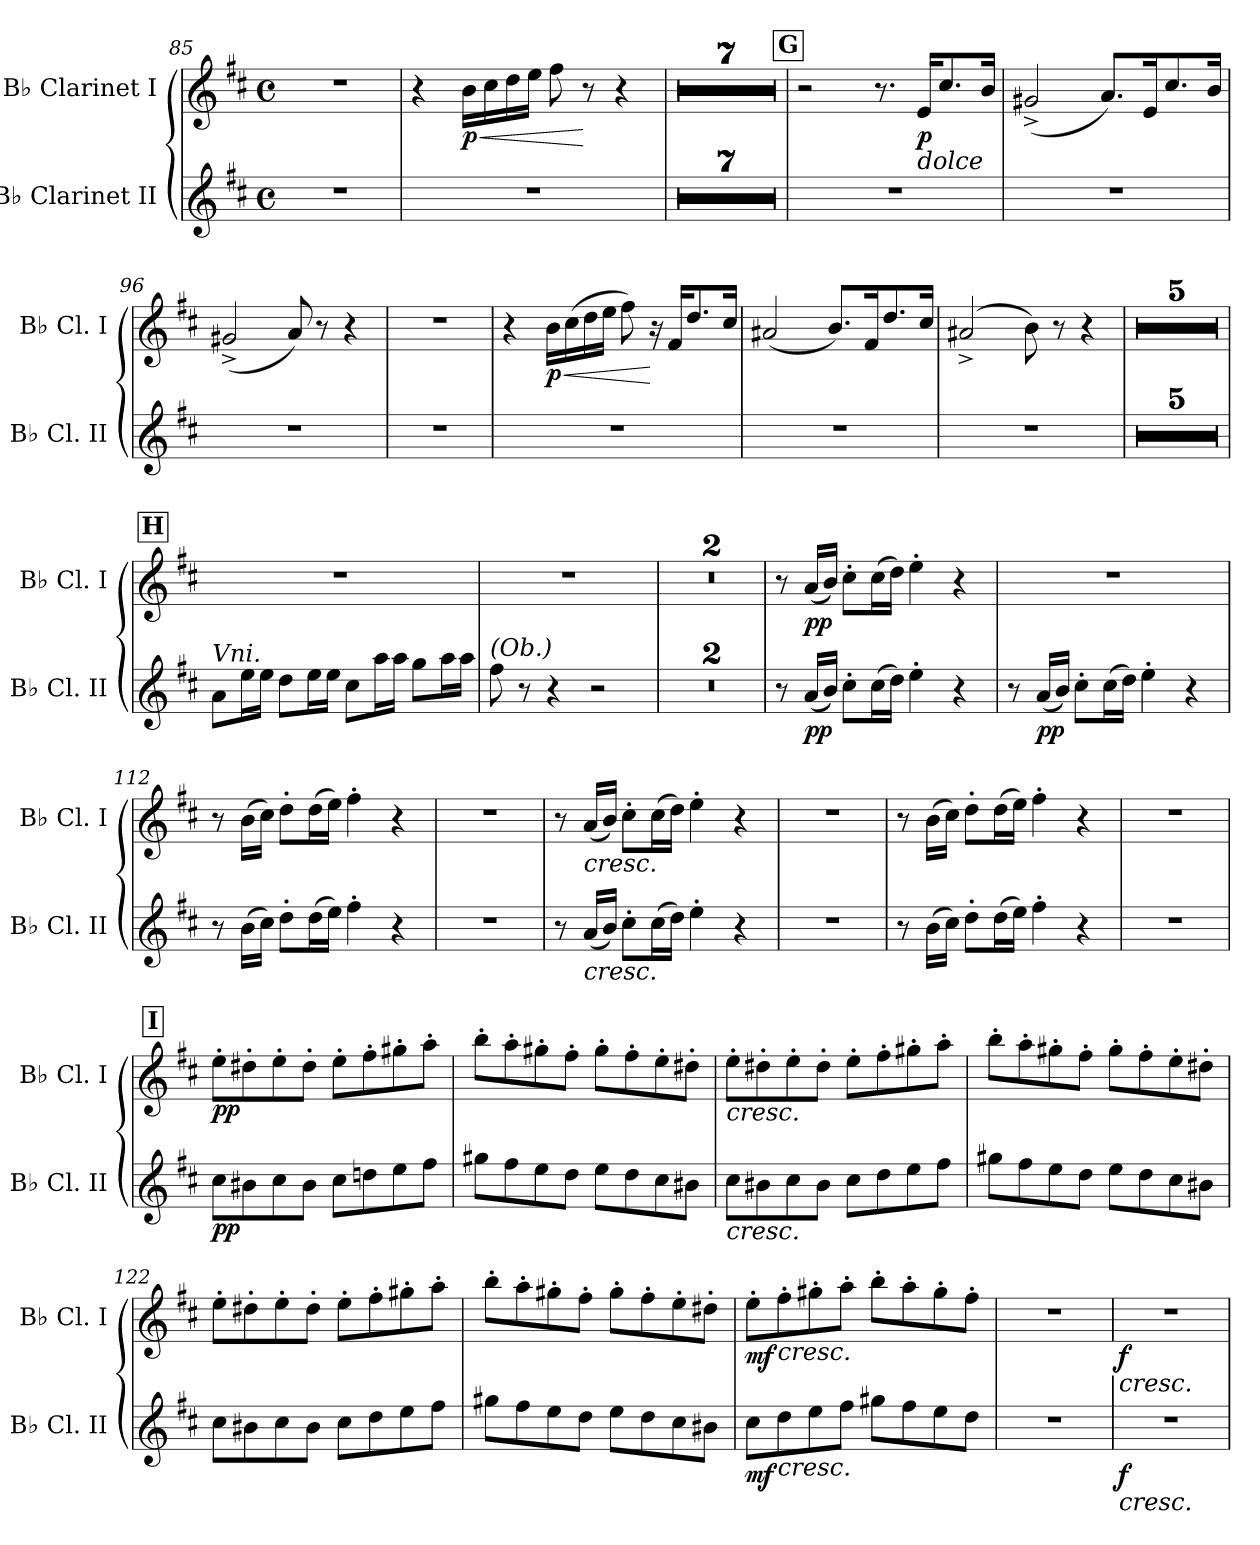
**kern	**dynam	**kern	**dynam
*part2	*part2	*part1	*part1
*staff2	*staff2	*staff1	*staff1
*I"B♭ Clarinet II	*	*I"B♭ Clarinet I	*
*I'B♭ Cl. II	*	*I'B♭ Cl. I	*
*clefG2	*	*clefG2	*
*ITrd1c2	*	*ITrd1c2	*
*k[]	*	*k[]	*
*M4/4	*	*M4/4	*
*met(c)	*	*met(c)	*
=85	=85	=85	=85
1r	.	1r	.
=86	=86	=86	=86
1r	.	4r	.
!	!	!	!LO:HP:b
!	!	!	!LO:DY:n=1:b
.	.	16a\LL	< p
.	.	16b\	.
.	.	16cc\	.
.	.	16dd\JJ	.
.	.	8ee\	.
.	.	8r	[
.	.	4r	.
=87	=87	=87	=87
1r	.	1r	.
=88	=88	=88	=88
1r	.	1r	.
!!LO:LB:g=z
=89	=89	=89	=89
1r	.	1r	.
=90	=90	=90	=90
1r	.	1r	.
=91	=91	=91	=91
1r	.	1r	.
=92	=92	=92	=92
1r	.	1r	.
=93	=93	=93	=93
1r	.	1r	.
!!LO:REH:place=s1:a:B:fs=12:t=G
=94	=94	=94	=94
1r	.	2r	.
.	.	8.r	.
!	!	!LO:TX:b:i:t=dolce	!
!	!	!	!LO:DY:b
.	.	16d/KL	p
.	.	8.b/	.
.	.	16a/Jk	.
=95	=95	=95	=95
1r	.	(<2f#X^/	.
.	.	8.g/L)	.
.	.	16d/K	.
.	.	8.b/	.
.	.	16a/Jk	.
=96	=96	=96	=96
1r	.	(<2f#X^/	.
.	.	8g/)	.
.	.	8r	.
.	.	4r	.
=97	=97	=97	=97
1r	.	1r	.
!!LO:PB:g=z
=98	=98	=98	=98
1r	.	4r	.
!	!	!	!LO:HP:b
!	!	!	!LO:DY:n=1:b
.	.	16a\LL	< p
.	.	(>16b\	.
.	.	16cc\	.
.	.	16dd\JJ	.
.	.	8ee\)	.
.	.	16r	[
.	.	16e/KL	.
.	.	8.cc/	.
.	.	16b/Jk	.
=99	=99	=99	=99
1r	.	(<2g#X/	.
.	.	8.a/L)	.
.	.	16e/K	.
.	.	8.cc/	.
.	.	16b/Jk	.
=100	=100	=100	=100
1r	.	(>2g#X^/	.
.	.	8a\)	.
.	.	8r	.
.	.	4r	.
=101	=101	=101	=101
1r	.	1r	.
=102	=102	=102	=102
1r	.	1r	.
=103	=103	=103	=103
1r	.	1r	.
=104	=104	=104	=104
1r	.	1r	.
=105	=105	=105	=105
1r	.	1r	.
!!LO:LB:g=z
!!LO:REH:place=s1:a:B:fs=12:t=H
=106	=106	=106	=106
!LO:TX:a:i:t=Vni.	!	!	!
8g\L	.	1r	.
16dd\L	.	.	.
16dd\JJ	.	.	.
8cc\L	.	.	.
16dd\L	.	.	.
16dd\JJ	.	.	.
8b\L	.	.	.
16gg\L	.	.	.
16gg\JJ	.	.	.
8ff\L	.	.	.
16gg\L	.	.	.
16gg\JJ	.	.	.
=107	=107	=107	=107
!LO:TX:a:i:t=(Ob.)	!	!	!
8ee\	.	1r	.
8r	.	.	.
4r	.	.	.
2r	.	.	.
=108	=108	=108	=108
1r	.	1r	.
=109	=109	=109	=109
1r	.	1r	.
=110	=110	=110	=110
8r	.	8r	.
!	!LO:DY:b	!	!LO:DY:b
(<16g/LL	pp	(<16g/LL	pp
16a/JJ)	.	16a/JJ)	.
8b'\L	.	8b'\L	.
(>16b\L	.	(>16b\L	.
16cc\JJ)	.	16cc\JJ)	.
4dd'\	.	4dd'\	.
4r	.	4r	.
=111	=111	=111	=111
8r	.	1r	.
!	!LO:DY:b	!	!
(<16g/LL	pp	.	.
16a/JJ)	.	.	.
8b'\L	.	.	.
(>16b\L	.	.	.
16cc\JJ)	.	.	.
4dd'\	.	.	.
4r	.	.	.
!!LO:LB:g=z
=112	=112	=112	=112
8r	.	8r	.
(>16a\LL	.	(>16a\LL	.
16b\JJ)	.	16b\JJ)	.
8cc'\L	.	8cc'\L	.
(>16cc\L	.	(>16cc\L	.
16dd\JJ)	.	16dd\JJ)	.
4ee'\	.	4ee'\	.
4r	.	4r	.
=113	=113	=113	=113
1r	.	1r	.
=114	=114	=114	=114
8r	.	8r	.
!	!	!LO:TX:b:i:t=cresc.	!
!LO:TX:b:i:t=cresc.	!	!	!
(<16g/LL	.	(<16g/LL	.
16a/JJ)	.	16a/JJ)	.
8b'\L	.	8b'\L	.
(>16b\L	.	(>16b\L	.
16cc\JJ)	.	16cc\JJ)	.
4dd'\	.	4dd'\	.
4r	.	4r	.
=115	=115	=115	=115
1r	.	1r	.
=116	=116	=116	=116
8r	.	8r	.
(>16a\LL	.	(>16a\LL	.
16b\JJ)	.	16b\JJ)	.
8cc'\L	.	8cc'\L	.
(>16cc\L	.	(>16cc\L	.
16dd\JJ)	.	16dd\JJ)	.
4ee'\	.	4ee'\	.
4r	.	4r	.
=117	=117	=117	=117
1r	.	1r	.
!!LO:LB:g=z
!!LO:REH:place=s1:a:B:fs=12:t=I
=118	=118	=118	=118
!	!LO:DY:b	!	!LO:DY:b
8b\L	pp	8dd'\L	pp
8a#X\	.	8cc#X'\	.
8b\	.	8dd'\	.
8a#\J	.	8cc#'\J	.
8b\L	.	8dd'\L	.
8ccn\	.	8ee'\	.
8dd\	.	8ff#X'\	.
8ee\J	.	8gg'\J	.
=119	=119	=119	=119
8ff#X\L	.	8aa'\L	.
8ee\	.	8gg'\	.
8dd\	.	8ff#X'\	.
8cc\J	.	8ee'\J	.
8dd\L	.	8ff#'\L	.
8cc\	.	8ee'\	.
8b\	.	8dd'\	.
8a#X\J	.	8cc#X'\J	.
=120	=120	=120	=120
!	!	!LO:TX:b:i:t=cresc.	!
!LO:TX:b:i:t=cresc.	!	!	!
8b\L	.	8dd'\L	.
8a#X\	.	8cc#X'\	.
8b\	.	8dd'\	.
8a#\J	.	8cc#'\J	.
8b\L	.	8dd'\L	.
8cc\	.	8ee'\	.
8dd\	.	8ff#X'\	.
8ee\J	.	8gg'\J	.
=121	=121	=121	=121
8ff#X\L	.	8aa'\L	.
8ee\	.	8gg'\	.
8dd\	.	8ff#X'\	.
8cc\J	.	8ee'\J	.
8dd\L	.	8ff#'\L	.
8cc\	.	8ee'\	.
8b\	.	8dd'\	.
8a#X\J	.	8cc#X'\J	.
!!LO:LB:g=z
=122	=122	=122	=122
8b\L	.	8dd'\L	.
8a#X\	.	8cc#X'\	.
8b\	.	8dd'\	.
8a#\J	.	8cc#'\J	.
8b\L	.	8dd'\L	.
8cc\	.	8ee'\	.
8dd\	.	8ff#X'\	.
8ee\J	.	8gg'\J	.
=123	=123	=123	=123
8ff#X\L	.	8aa'\L	.
8ee\	.	8gg'\	.
8dd\	.	8ff#X'\	.
8cc\J	.	8ee'\J	.
8dd\L	.	8ff#'\L	.
8cc\	.	8ee'\	.
8b\	.	8dd'\	.
8a#X\J	.	8cc#X'\J	.
=124	=124	=124	=124
!	!LO:DY:b	!	!LO:DY:b
8b\L	mf	8dd'\L	mf
!	!	!LO:TX:b:i:t=cresc.	!
!LO:TX:b:i:t=cresc.	!	!	!
8cc\	.	8ee'\	.
8dd\	.	8ff#X'\	.
8ee\J	.	8gg'\J	.
8ff#X\L	.	8aa'\L	.
8ee\	.	8gg'\	.
8dd\	.	8ff#'\	.
8cc\J	.	8ee'\J	.
=125	=125	=125	=125
1r	.	1r	.
=126	=126	=126	=126
!	!	!LO:TX:b:i:t=cresc.	!
!LO:TX:b:i:t=cresc.	!	!	!
!	!LO:DY:b	!	!LO:DY:b
1r	f	1r	f
=	=	=	=
*-	*-	*-	*-
